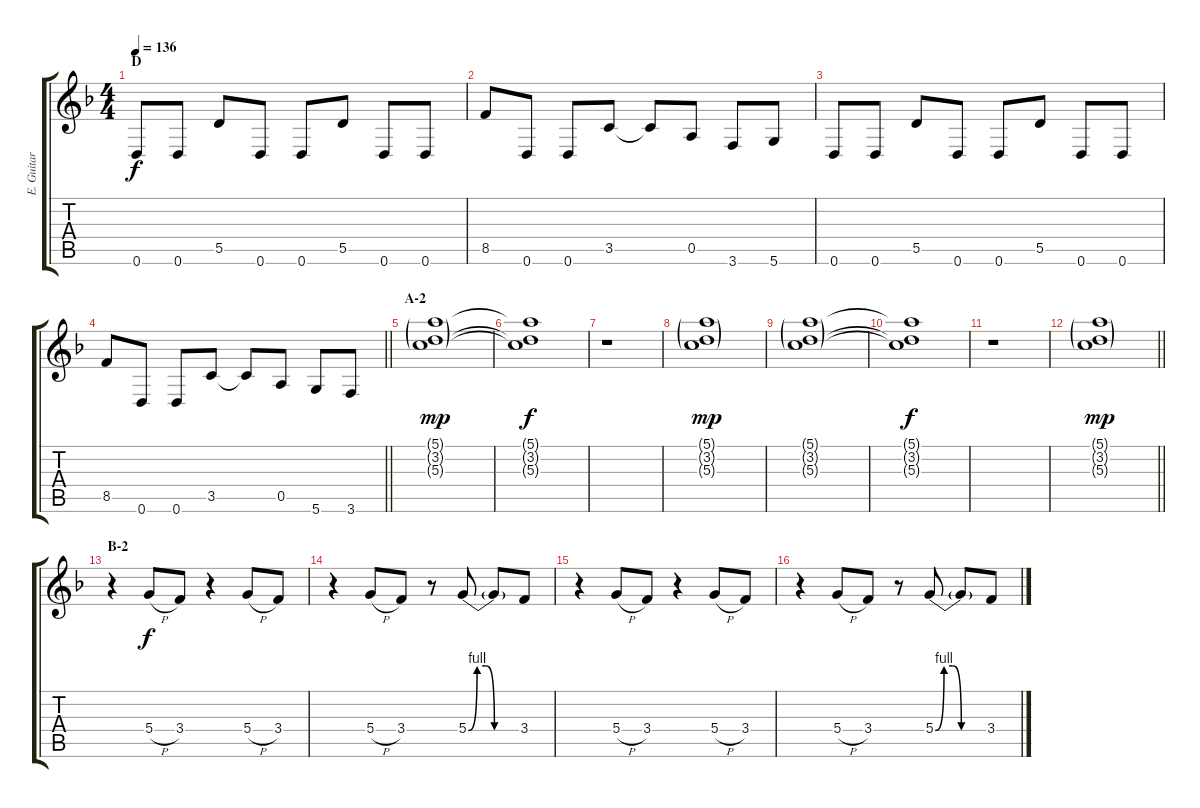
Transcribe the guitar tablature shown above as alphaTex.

\track ("E. Guitar II" "E. Guitar ") {instrument distortionguitar}
\staff {score tabs}
\tuning (E4 B3 G3 D3 A2 D2) {hide}
\ts (4 4)
\section ("" "D")
\tempo 136
\clef g2
\ks dminor
0.6.8{dy f} 0.6.8 5.5.8 0.6.8 0.6.8 5.5.8 0.6.8 0.6.8 |
8.5.8 0.6.8 0.6.8 3.5.8 3.5{t}.8 0.5.8 3.6.8 5.6.8 |
0.6.8 0.6.8 5.5.8 0.6.8 0.6.8 5.5.8 0.6.8 0.6.8 |
\barLineRight lightlight
8.5.8 0.6.8 0.6.8 3.5.8 3.5{t}.8 0.5.8 5.6.8 3.6.8 |
\section ("" "A-2")
(5.1{g} 3.2{g} 5.3{g}).1{dy mp} |
(5.1{t} 3.2{t} 5.3{t}).1{dy f} |
r.1 |
(5.1{g} 3.2{g} 5.3{g}).1{dy mp} |
(5.1{g} 3.2{g} 5.3{g}).1 |
(5.1{t} 3.2{t} 5.3{t}).1{dy f} |
r.1 |
\barLineRight lightlight
(5.1{g} 3.2{g} 5.3{g}).1{dy mp} |
\section ("" "B-2")
r.4 5.4{h}.8{dy f} 3.4.8 r.4 5.4{h}.8 3.4.8 |
r.4 5.4{h}.8 3.4.8 r.8 5.4{be (custom 0 0 10 4 20 4 30 0 60 0)}.8 5.4{t}.8 3.4.8 |
r.4 5.4{h}.8 3.4.8 r.4 5.4{h}.8 3.4.8 |
r.4 5.4{h}.8 3.4.8 r.8 5.4{be (custom 0 0 10 4 20 4 30 0 60 0)}.8 5.4{t}.8 3.4.8
